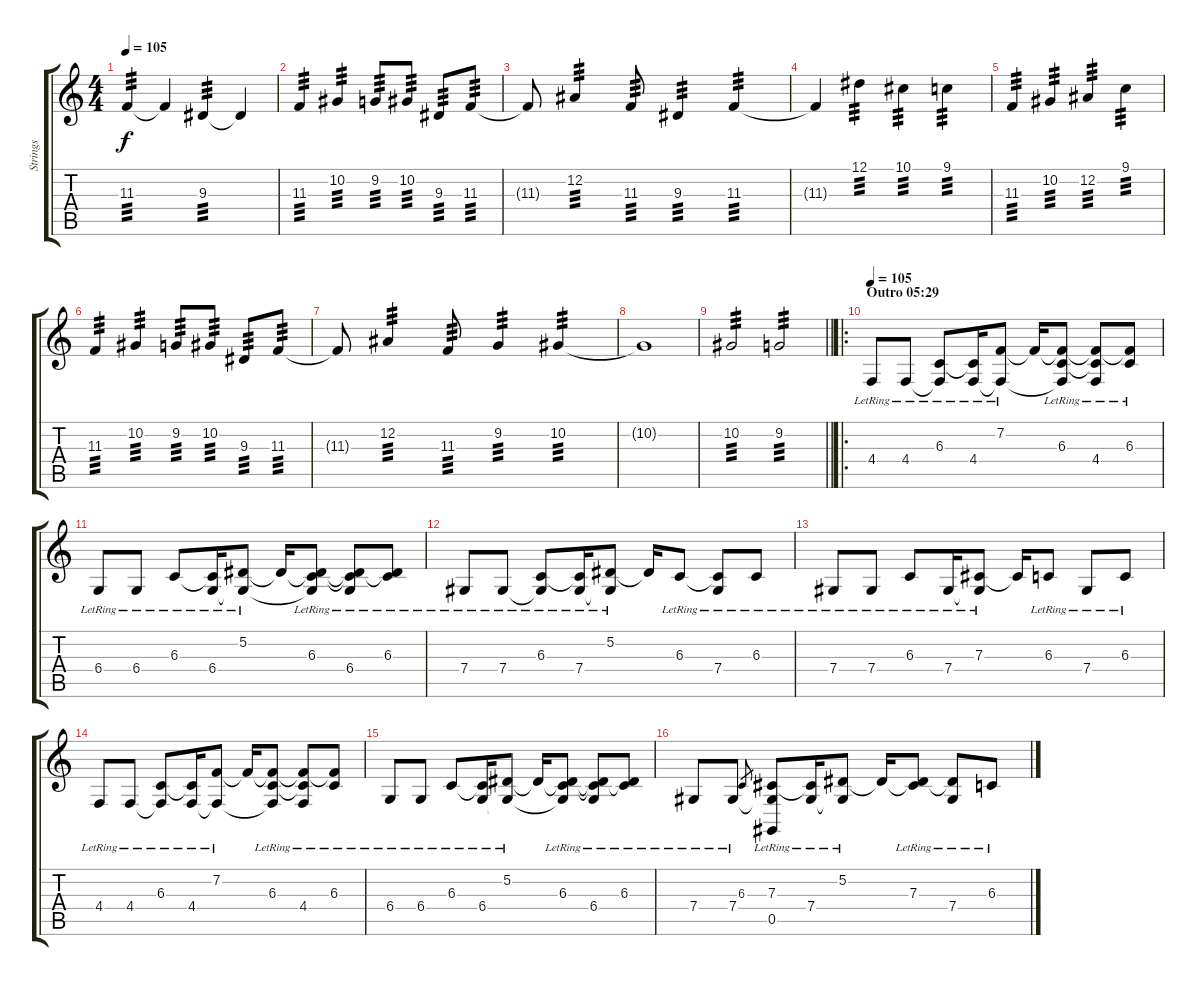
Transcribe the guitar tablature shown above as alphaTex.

\track ("Strings" "Strings") {instrument tremolostrings}
\staff {score tabs}
\tuning (Eb4 Bb3 Gb3 Db3 Ab2 Eb2) {hide}
\ts (4 4)
\tempo 105
\clef g2
\ks c
11.3.4{tp 3 dy f} 11.3{t}.4 9.3.4{tp 3} 9.3{t}.4 |
11.3.4{tp 3} 10.2.4{tp 3} 9.2.8{tp 3} 10.2.8{tp 3} 9.3.8{tp 3} 11.3.8{tp 3} |
11.3{t}.8 12.2.4{tp 3} 11.3.8{tp 3} 9.3.4{tp 3} 11.3.4{tp 3} |
11.3{t}.4 12.1.4{tp 3} 10.1.4{tp 3} 9.1.4{tp 3} |
11.3.4{tp 3} 10.2.4{tp 3} 12.2.4{tp 3} 9.1.4{tp 3} |
11.3.4{tp 3} 10.2.4{tp 3} 9.2.8{tp 3} 10.2.8{tp 3} 9.3.8{tp 3} 11.3.8{tp 3} |
11.3{t}.8 12.2.4{tp 3} 11.3.8{tp 3} 9.2.4{tp 3} 10.2.4{tp 3} |
10.2{t}.1 |
\barLineRight lightlight
10.2.2{tp 3} 9.2.2{tp 3} |
\ro
\section ("" "Outro 05:29")
\tempo 105
4.4{lr}.8 4.4{lr}.8 (6.3{lr} 4.4{t}).8 (6.3{t} 4.4{lr}).16 (7.2{lr} 4.4{t}).8 7.2{t}.16 (7.2{t} 6.3{lr} 4.4{t}).8 (7.2{t} 6.3{t} 4.4{lr}).8 (7.2{t} 6.3{lr}).8 |
6.4{lr}.8 6.4{lr}.8 6.3{lr}.8 (6.3{t} 6.4{lr}).16 (5.2{lr} 6.4{t}).8 5.2{t}.16 (5.2{t} 6.3{lr} 6.4{t}).8 (5.2{t} 6.3{t} 6.4{lr}).8 (5.2{t} 6.3{lr}).8 |
7.4{lr}.8 7.4{lr}.8 (6.3{lr} 7.4{t}).8 (6.3{t} 7.4{lr}).16 (5.2{lr} 7.4{t}).8 5.2{t}.16 6.3{lr}.8 (6.3{t} 7.4{lr}).8 6.3{lr}.8 |
7.4{lr}.8 7.4{lr}.8 6.3{lr}.8 7.4{lr}.16 (7.3{lr} 7.4{t}).8 7.3{t}.16 6.3{lr}.8 7.4{lr}.8 6.3{lr}.8 |
4.4{lr}.8 4.4{lr}.8 (6.3{lr} 4.4{t}).8 (6.3{t} 4.4{lr}).16 (7.2{lr} 4.4{t}).8 7.2{t}.16 (7.2{t} 6.3{lr} 4.4{t}).8 (7.2{t} 6.3{t} 4.4{lr}).8 (7.2{t} 6.3{lr}).8 |
6.4{lr}.8 6.4{lr}.8 6.3{lr}.8 (6.3{t} 6.4{lr}).16 (5.2{lr} 6.4{t}).8 5.2{t}.16 (5.2{t} 6.3{lr} 6.4{t}).8 (5.2{t} 6.3{t} 6.4{lr}).8 (5.2{t} 6.3{lr}).8 |
7.4{lr}.8 7.4{lr}.8 6.3.8{gr} (7.3{lr} 7.4{t} 0.5).8 (7.3{t} 7.4{lr}).16 (5.2{lr} 7.4{t}).8 5.2{t}.16 (5.2{t} 7.3{lr}).8 (5.2{t} 7.4{lr}).8 6.3{lr}.8
